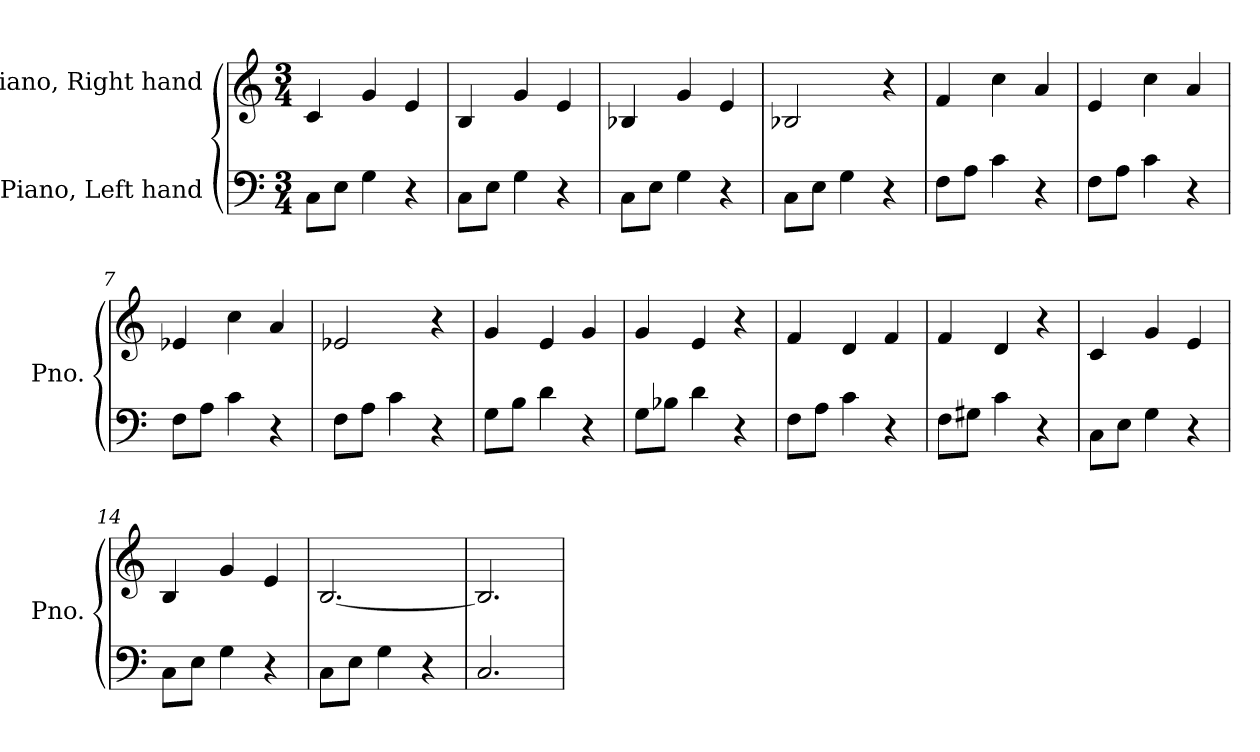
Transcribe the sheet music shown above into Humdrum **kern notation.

**kern	**kern
*part2	*part1
*staff2	*staff1
*I"Piano, Left hand	*I"Piano, Right hand
*I'Pno.	*I'Pno.
*clefF4	*clefG2
*k[]	*k[]
*M3/4	*M3/4
*MM120	*MM120
=1	=1
8C\L	4c/
8E\J	.
4G\	4g/
4r	4e/
=2	=2
8C\L	4B/
8E\J	.
4G\	4g/
4r	4e/
=3	=3
8C\L	4B-X/
8E\J	.
4G\	4g/
4r	4e/
=4	=4
8C\L	2B-X/
8E\J	.
4G\	.
4r	4r
=5	=5
8F\L	4f/
8A\J	.
4c\	4cc\
4r	4a/
=6	=6
8F\L	4e/
8A\J	.
4c\	4cc\
4r	4a/
=7	=7
8F\L	4e-X/
8A\J	.
4c\	4cc\
4r	4a/
!!LO:LB:g=z
=8	=8
8F\L	2e-X/
8A\J	.
4c\	.
4r	4r
=9	=9
8G\L	4g/
8B\J	.
4d\	4e/
4r	4g/
=10	=10
8G\L	4g/
8B-X\J	.
4d\	4e/
4r	4r
=11	=11
8F\L	4f/
8A\J	.
4c\	4d/
4r	4f/
=12	=12
8F\L	4f/
8G#X\J	.
4c\	4d/
4r	4r
=13	=13
8C\L	4c/
8E\J	.
4G\	4g/
4r	4e/
=14	=14
8C\L	4B/
8E\J	.
4G\	4g/
4r	4e/
=15	=15
8C\L	[2.B/
8E\J	.
4G\	.
4r	.
!!LO:LB:g=z
=16	=16
2.C/	2.B/]
=	=
*-	*-
